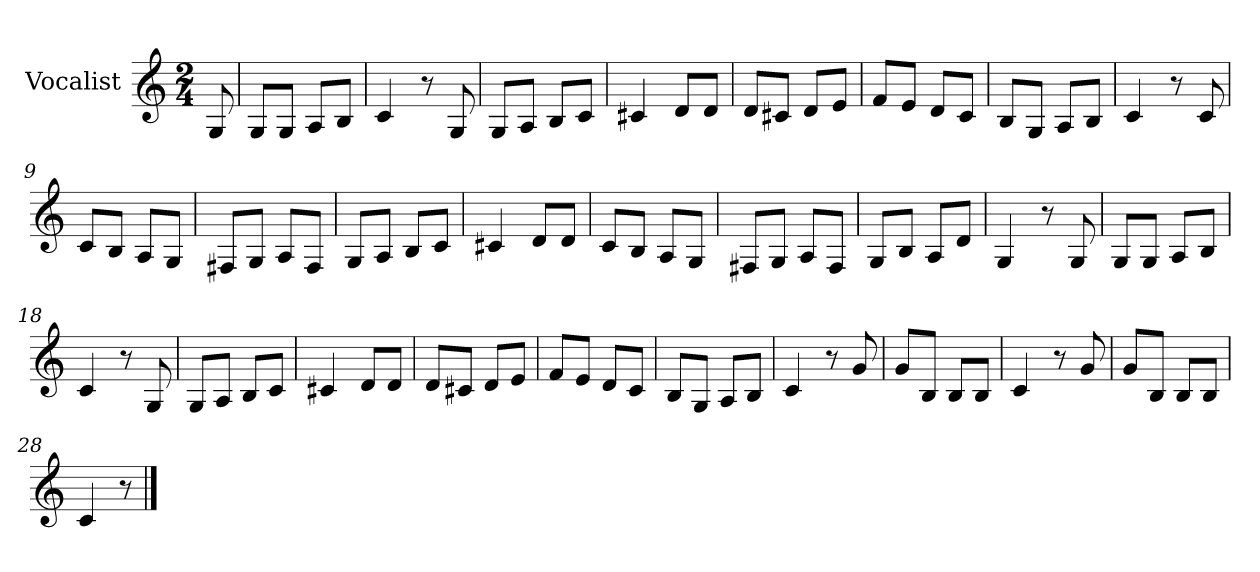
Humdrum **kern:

**kern
*part1
*staff1
*I"Vocalist
*k[]
*C:
*M2/4
=
8G
=1
8GL
8GJ
8AL
8BJ
=2
4c
8r
8G
=3
8GL
8AJ
8BL
8cJ
=4
4c#X
8dL
8dJ
=5
8dL
8c#XJ
8dL
8eJ
=6
8fL
8eJ
8dL
8cJ
=7
8BL
8GJ
8AL
8BJ
=8
4c
8r
8c
=9
8cL
8BJ
8AL
8GJ
=10
8F#XL
8GJ
8AL
8F#J
=11
8GL
8AJ
8BL
8cJ
=12
4c#X
8dL
8dJ
=13
8cL
8BJ
8AL
8GJ
=14
8F#XL
8GJ
8AL
8F#J
=15
8GL
8BJ
8AL
8dJ
=16
4G
8r
8G
=17
8GL
8GJ
8AL
8BJ
=18
4c
8r
8G
=19
8GL
8AJ
8BL
8cJ
=20
4c#X
8dL
8dJ
=21
8dL
8c#XJ
8dL
8eJ
=22
8fL
8eJ
8dL
8cJ
=23
8BL
8GJ
8AL
8BJ
=24
4c
8r
8g
=25
8gL
8BJ
8BL
8BJ
=26
4c
8r
8g
=27
8gL
8BJ
8BL
8BJ
=28
4c
8r
==
*-
